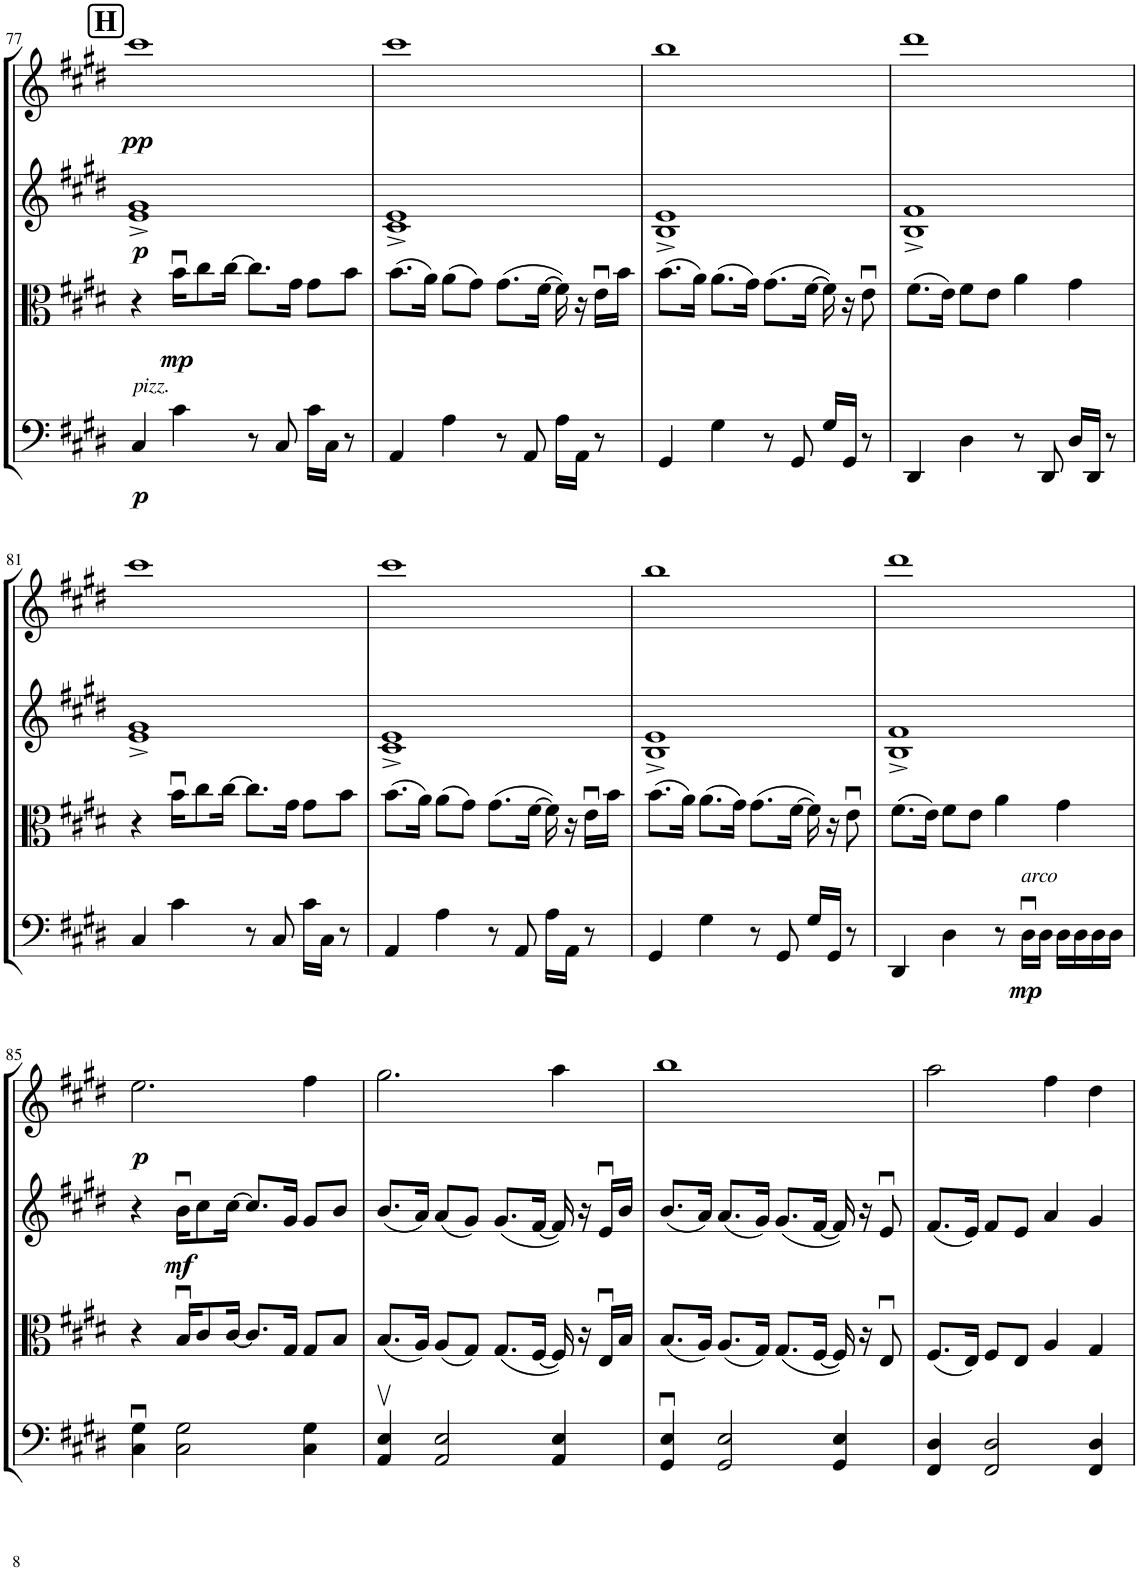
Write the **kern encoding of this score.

**kern	**dynam	**kern	**dynam	**kern	**dynam	**kern	**dynam
*part4	*part4	*part3	*part3	*part2	*part2	*part1	*part1
*staff4	*staff4	*staff3	*staff3	*staff2	*staff2	*staff1	*staff1
*I"Violoncello	*	*I"Viola	*	*I"Violin II	*	*I"Violin I	*
*I'Vc	*	*I'Vla	*	*I'Vln	*	*I'Vln	*
!!LO:PB:g=z
*clefF4	*	*clefC3	*	*clefG2	*	*clefG2	*
*k[f#c#g#d#]	*	*k[f#c#g#d#]	*	*k[f#c#g#d#]	*	*k[f#c#g#d#]	*
*M4/4	*	*M4/4	*	*M4/4	*	*M4/4	*
!!LO:REH:place=s1:a:B:cj:fs=14:t=H
=77	=77	=77	=77	=77	=77	=77	=77
!LO:TX:a:i:t=pizz.	!	!	!	!	!	!	!
!	!LO:DY:b	!	!	!	!LO:DY:b	!	!LO:DY:b
4C#/	p	4r	.	1e^ 1g#^	p	1ccc#	pp
!	!	!	!LO:DY:b	!	!	!	!
4c#\	.	16bu\KL	mp	.	.	.	.
.	.	8cc#\	.	.	.	.	.
.	.	[16cc#\Jk	.	.	.	.	.
8r	.	8.cc#\L]	.	.	.	.	.
8C#/	.	.	.	.	.	.	.
.	.	16g#\Jk	.	.	.	.	.
16c#\LL	.	8g#\L	.	.	.	.	.
16C#\JJ	.	.	.	.	.	.	.
8r	.	8b\J	.	.	.	.	.
=78	=78	=78	=78	=78	=78	=78	=78
4AA/	.	(8.b\L	.	1c#^ 1e^	.	1ccc#	.
.	.	16a\Jk)	.	.	.	.	.
4A\	.	(8a\L	.	.	.	.	.
.	.	8g#\J)	.	.	.	.	.
8r	.	(8.g#\L	.	.	.	.	.
8AA/	.	.	.	.	.	.	.
.	.	[16f#\Jk	.	.	.	.	.
16A\LL	.	16f#\])	.	.	.	.	.
16AA\JJ	.	16r	.	.	.	.	.
8r	.	16eu\LL	.	.	.	.	.
.	.	16b\JJ	.	.	.	.	.
=79	=79	=79	=79	=79	=79	=79	=79
4GG#/	.	(8.b\L	.	1B^ 1e^	.	1bb	.
.	.	16a\Jk)	.	.	.	.	.
4G#\	.	(8.a\L	.	.	.	.	.
.	.	16g#\Jk)	.	.	.	.	.
8r	.	(8.g#\L	.	.	.	.	.
8GG#/	.	.	.	.	.	.	.
.	.	[16f#\Jk	.	.	.	.	.
16G#/LL	.	16f#\])	.	.	.	.	.
16GG#/JJ	.	16r	.	.	.	.	.
8r	.	8eu\	.	.	.	.	.
=80	=80	=80	=80	=80	=80	=80	=80
4DD#/	.	(8.f#\L	.	1B^ 1f#^	.	1ddd#	.
.	.	16e\Jk)	.	.	.	.	.
4D#\	.	8f#\L	.	.	.	.	.
.	.	8e\J	.	.	.	.	.
8r	.	4a\	.	.	.	.	.
8DD#/	.	.	.	.	.	.	.
16D#/LL	.	4g#\	.	.	.	.	.
16DD#/JJ	.	.	.	.	.	.	.
8r	.	.	.	.	.	.	.
!!LO:LB:g=z
=81	=81	=81	=81	=81	=81	=81	=81
4C#/	.	4r	.	1e^ 1g#^	.	1ccc#	.
4c#\	.	16bu\KL	.	.	.	.	.
.	.	8cc#\	.	.	.	.	.
.	.	[16cc#\Jk	.	.	.	.	.
8r	.	8.cc#\L]	.	.	.	.	.
8C#/	.	.	.	.	.	.	.
.	.	16g#\Jk	.	.	.	.	.
16c#\LL	.	8g#\L	.	.	.	.	.
16C#\JJ	.	.	.	.	.	.	.
8r	.	8b\J	.	.	.	.	.
=82	=82	=82	=82	=82	=82	=82	=82
4AA/	.	(8.b\L	.	1c#^ 1e^	.	1ccc#	.
.	.	16a\Jk)	.	.	.	.	.
4A\	.	(8a\L	.	.	.	.	.
.	.	8g#\J)	.	.	.	.	.
8r	.	(8.g#\L	.	.	.	.	.
8AA/	.	.	.	.	.	.	.
.	.	[16f#\Jk	.	.	.	.	.
16A\LL	.	16f#\])	.	.	.	.	.
16AA\JJ	.	16r	.	.	.	.	.
8r	.	16eu\LL	.	.	.	.	.
.	.	16b\JJ	.	.	.	.	.
=83	=83	=83	=83	=83	=83	=83	=83
4GG#/	.	(8.b\L	.	1B^ 1e^	.	1bb	.
.	.	16a\Jk)	.	.	.	.	.
4G#\	.	(8.a\L	.	.	.	.	.
.	.	16g#\Jk)	.	.	.	.	.
8r	.	(8.g#\L	.	.	.	.	.
8GG#/	.	.	.	.	.	.	.
.	.	[16f#\Jk	.	.	.	.	.
16G#/LL	.	16f#\])	.	.	.	.	.
16GG#/JJ	.	16r	.	.	.	.	.
8r	.	8eu\	.	.	.	.	.
=84	=84	=84	=84	=84	=84	=84	=84
4DD#/	.	(8.f#\L	.	1B^ 1f#^	.	1ddd#	.
.	.	16e\Jk)	.	.	.	.	.
4D#\	.	8f#\L	.	.	.	.	.
.	.	8e\J	.	.	.	.	.
8r	.	4a\	.	.	.	.	.
!LO:TX:a:i:t=arco	!	!	!	!	!	!	!
!	!LO:DY:b	!	!	!	!	!	!
16D#u\LL	mp	.	.	.	.	.	.
16D#\JJ	.	.	.	.	.	.	.
16D#\LL	.	4g#\	.	.	.	.	.
16D#\	.	.	.	.	.	.	.
16D#\	.	.	.	.	.	.	.
16D#\JJ	.	.	.	.	.	.	.
!!LO:LB:g=z
=85	=85	=85	=85	=85	=85	=85	=85
!	!	!	!	!	!	!	!LO:DY:b
4C#\u 4G#\u	.	4r	.	4r	.	2.ee\	p
!	!	!	!	!	!LO:DY:b	!	!
2C#\ 2G#\	.	16Bu/KL	.	16bu\KL	mf	.	.
.	.	8c#/	.	8cc#\	.	.	.
.	.	[16c#/Jk	.	[16cc#\Jk	.	.	.
.	.	8.c#/L]	.	8.cc#/L]	.	.	.
.	.	16G#/Jk	.	16g#/Jk	.	.	.
4C#\ 4G#\	.	8G#/L	.	8g#/L	.	4ff#\	.
.	.	8B/J	.	8b/J	.	.	.
=86	=86	=86	=86	=86	=86	=86	=86
4AA/v 4E/v	.	(8.B/L	.	(8.b/L	.	2.gg#\	.
.	.	16A/Jk)	.	16a/Jk)	.	.	.
2AA/ 2E/	.	(8A/L	.	(8a/L	.	.	.
.	.	8G#/J)	.	8g#/J)	.	.	.
.	.	(8.G#/L	.	(8.g#/L	.	.	.
.	.	[16F#/Jk	.	[16f#/Jk	.	.	.
4AA/ 4E/	.	16F#/])	.	16f#/])	.	4aa\	.
.	.	16r	.	16r	.	.	.
.	.	16Eu/LL	.	16eu/LL	.	.	.
.	.	16B/JJ	.	16b/JJ	.	.	.
=87	=87	=87	=87	=87	=87	=87	=87
4GG#/u 4E/u	.	(8.B/L	.	(8.b/L	.	1bb	.
.	.	16A/Jk)	.	16a/Jk)	.	.	.
2GG#/ 2E/	.	(8.A/L	.	(8.a/L	.	.	.
.	.	16G#/Jk)	.	16g#/Jk)	.	.	.
.	.	(8.G#/L	.	(8.g#/L	.	.	.
.	.	[16F#/Jk	.	[16f#/Jk	.	.	.
4GG#/ 4E/	.	16F#/])	.	16f#/])	.	.	.
.	.	16r	.	16r	.	.	.
.	.	8Eu/	.	8eu/	.	.	.
=88	=88	=88	=88	=88	=88	=88	=88
4FF#/ 4D#/	.	(8.F#/L	.	(8.f#/L	.	2aa\	.
.	.	16E/Jk)	.	16e/Jk)	.	.	.
2FF#/ 2D#/	.	8F#/L	.	8f#/L	.	.	.
.	.	8E/J	.	8e/J	.	.	.
.	.	4A/	.	4a/	.	4ff#\	.
4FF#/ 4D#/	.	4G#/	.	4g#/	.	4dd#\	.
=	=	=	=	=	=	=	=
*-	*-	*-	*-	*-	*-	*-	*-
